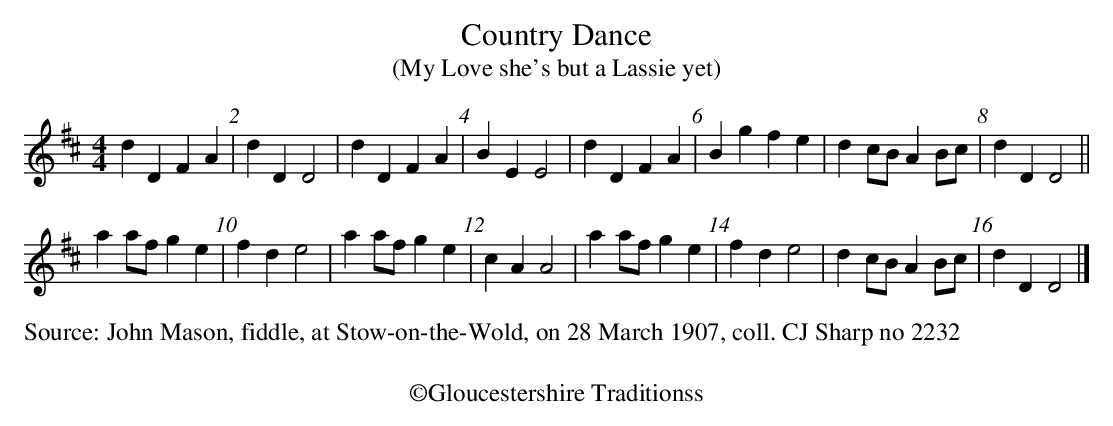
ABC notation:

X:1
T:Country Dance
T:(My Love she's but a Lassie yet)
M:4/4
L:1/8
K:D
d2 D2 F2 A2 | d2 D2 D4 | d2 D2 F2 A2 | B2 E2 E4 |\
 d2 D2 F2 A2 | B2 g2 f2 e2 | d2 cB A2 Bc | d2 D2 D4 ||
a2 af g2 e2 | f2 d2 e4 | a2 af g2 e2 | c2 A2 A4 |\
 a2 af g2 e2 | f2 d2 e4 | d2 cB A2 Bc | d2 D2 D4 |]
